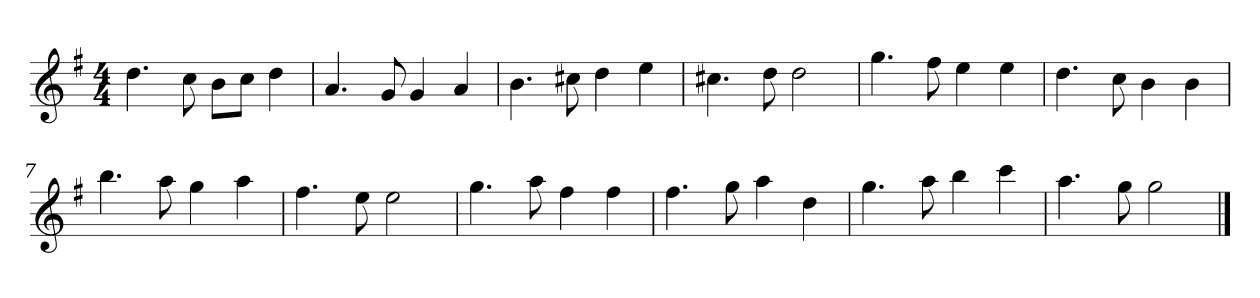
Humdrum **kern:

**kern
*part1
*staff1
*k[f#]
*M4/4
*MM120
=1
4.dd
8cc
8bL
8ccJ
4dd
=2
4.a
8g
4g
4a
=3
4.b
8cc#X
4dd
4ee
=4
4.cc#X
8dd
2dd
=5
4.gg
8ff#
4ee
4ee
=6
4.dd
8cc
4b
4b
=7
4.bb
8aa
4gg
4aa
=8
4.ff#
8ee
2ee
=9
4.gg
8aa
4ff#
4ff#
=10
4.ff#
8gg
4aa
4dd
=11
4.gg
8aa
4bb
4ccc
=12
4.aa
8gg
2gg
==
*-
